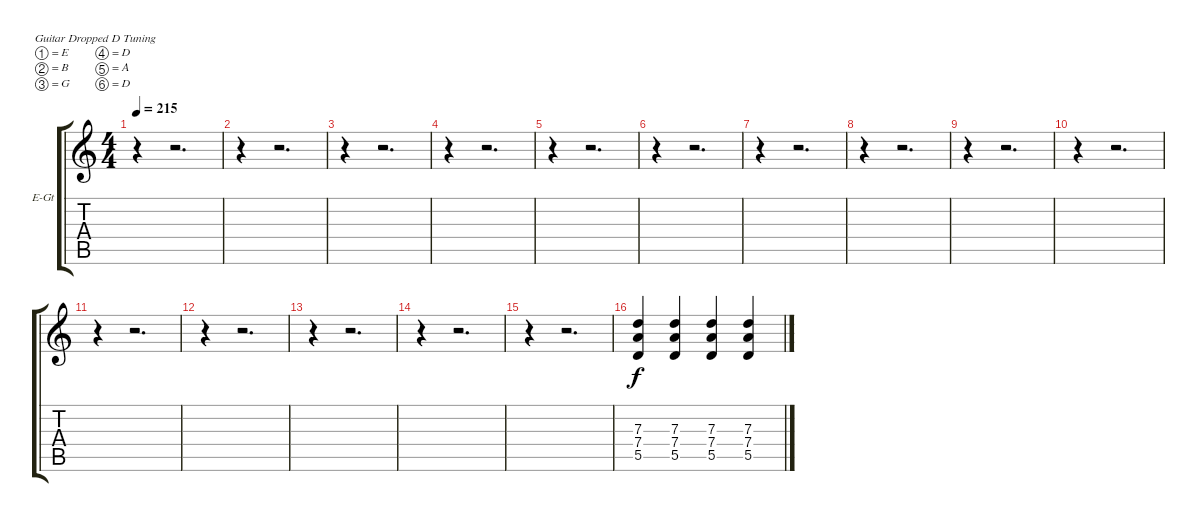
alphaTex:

\bracketExtendMode groupsimilarinstruments
\firstSystemTrackNameOrientation horizontal
\otherSystemsTrackNameOrientation horizontal
\track ("Distortion-guitar (Paul)" "E-Gt") {instrument distortionguitar}
\staff {score tabs}
\tuning (E4 B3 G3 D3 A2 D2)
\ts (4 4)
\tempo 215
\clef g2
\ks c
r.4{dy f} r.2{d} |
r.4 r.2{d} |
r.4 r.2{d} |
r.4 r.2{d} |
r.4 r.2{d} |
r.4 r.2{d} |
r.4 r.2{d} |
r.4 r.2{d} |
r.4 r.2{d} |
r.4 r.2{d} |
r.4 r.2{d} |
r.4 r.2{d} |
r.4 r.2{d} |
r.4 r.2{d} |
r.4 r.2{d} |
(7.3 7.4 5.5).4 (7.3 7.4 5.5).4 (7.3 7.4 5.5).4 (7.3 7.4 5.5).4
